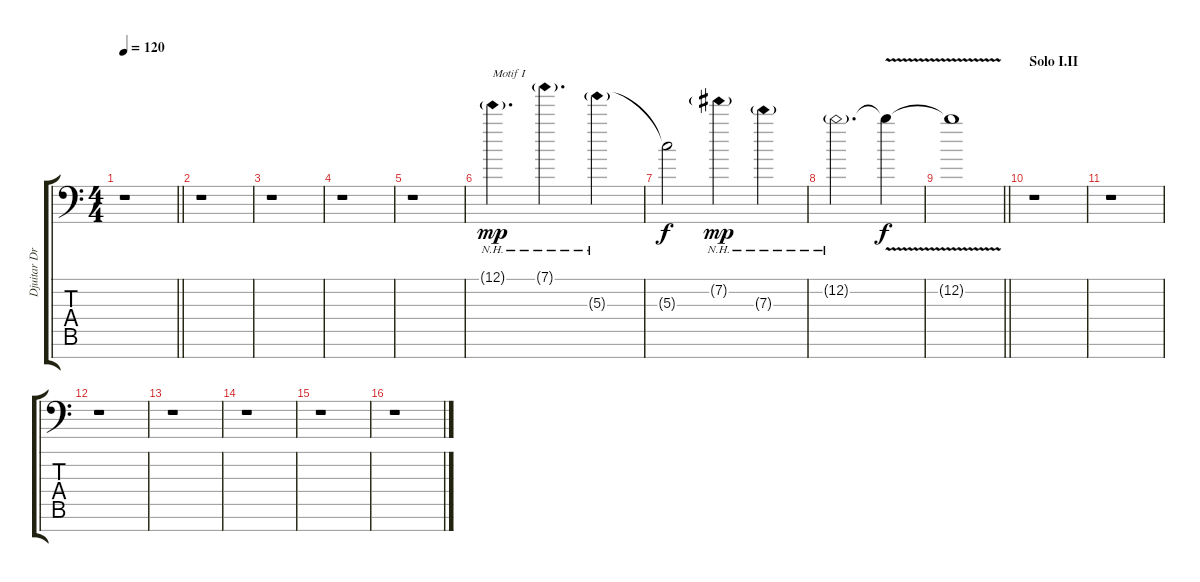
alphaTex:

\track ("Djuitar Dropped A" "Djuitar Dr") {instrument distortionguitar}
\staff {score tabs}
\tuning (E4 B3 G3 D3 A2 E2 A1) {hide}
\ts (4 4)
\tempo 120
\clef f4
\barLineRight lightlight
\ks c
r.1{dy mp} |
\section ("" "")
r.1 |
r.1 |
r.1 |
r.1 |
12.1{nh g}.4{d txt "Motif I" balance 8 instrument overdrivenguitar} 7.1{nh g}.4{d} 5.3{nh g}.4 |
5.3{t}.2{dy f} 7.2{nh g}.4{dy mp} 7.3{nh g}.4 |
12.2{nh g}.2{d} 12.2{v t}.4{dy f} |
\barLineRight lightlight
12.2{t}.1 |
\section ("" "Solo I.II")
r.1 |
r.1 |
r.1 |
r.1 |
r.1 |
r.1 |
r.1
